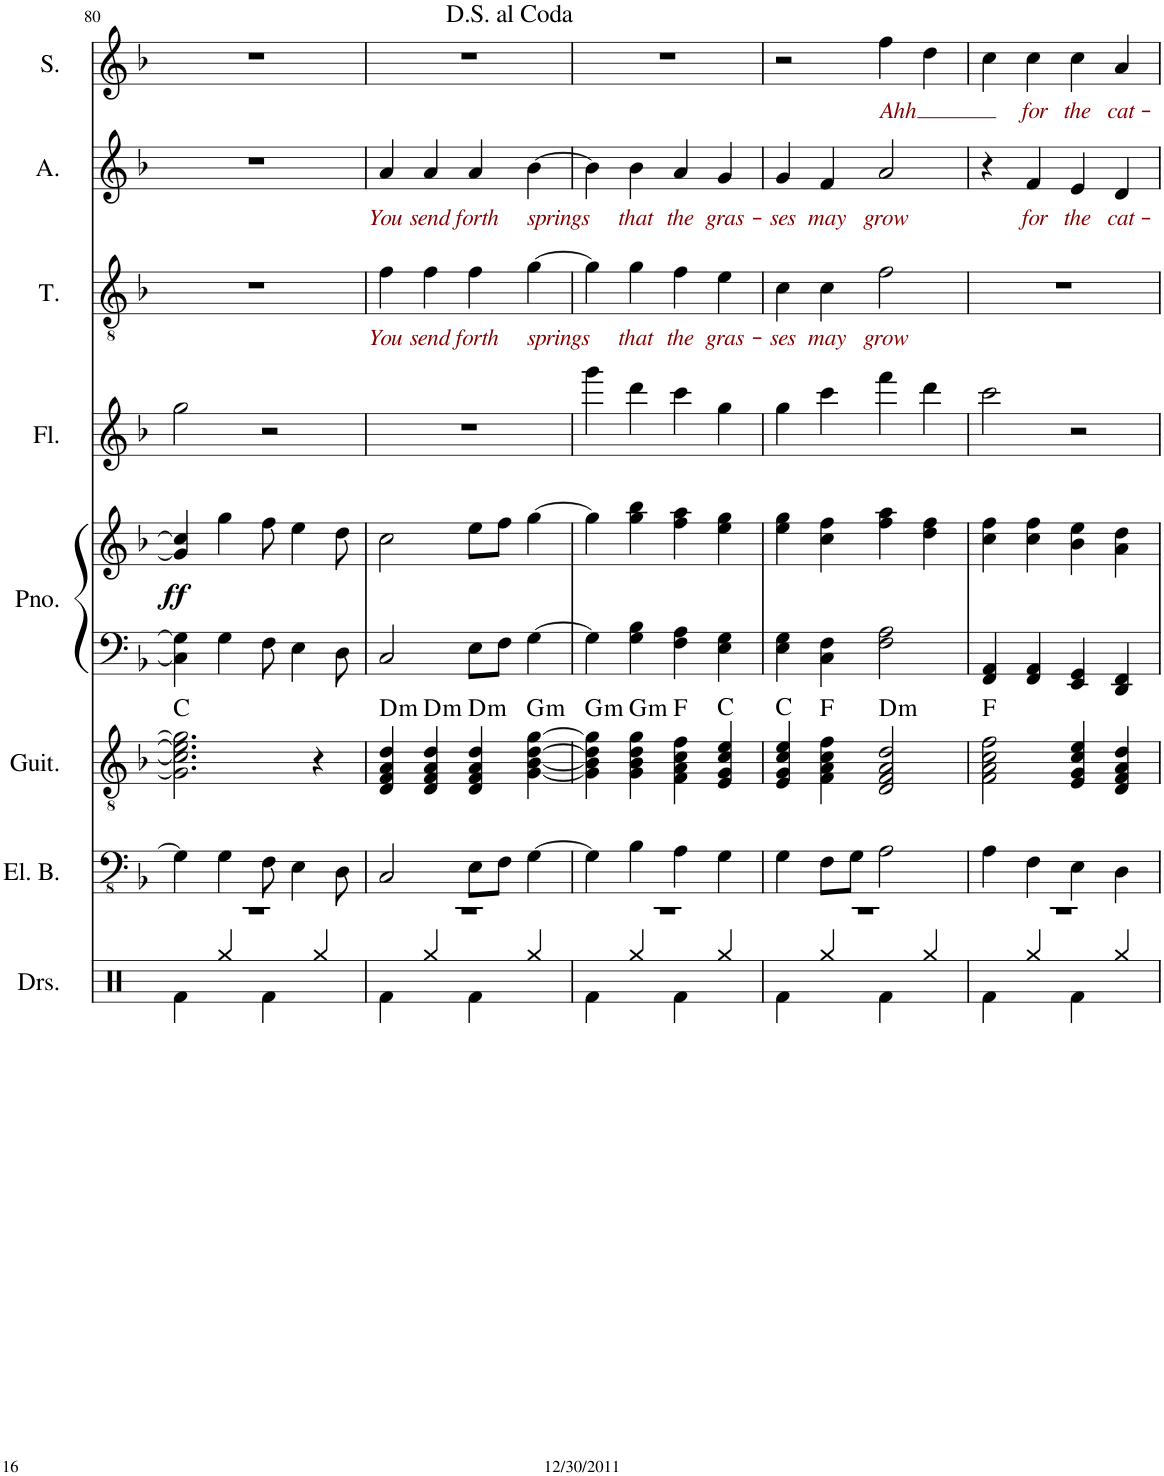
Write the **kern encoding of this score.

**kern	**kern	**harte	**kern	**kern	**dynam	**kern	**kern	**text	**kern	**text	**kern	**text
*part7	*part6	*part6	*part5	*part5	*part5	*part4	*part3	*part3	*part2	*part2	*part1	*part1
*staff8	*staff7	*	*staff6	*staff5	*staff5/6	*staff4	*staff3	*staff3	*staff2	*staff2	*staff1	*staff1
*I"Electric Bass	*I"Acoustic Guitar	*	*I"Piano	*	*	*I"Flute	*I"Tenor	*	*I"Alto	*	*I"Soprano	*
*I'El. B.	*I'Guit.	*	*I'Pno.	*	*	*I'Fl.	*I'T.	*	*I'A.	*	*I'S.	*
!!LO:PB:g=z
*clefFv4	*clefGv2	*	*clefF4	*clefG2	*	*clefG2	*clefGv2	*	*clefG2	*	*clefG2	*
*k[b-]	*k[b-]	*	*k[b-]	*k[b-]	*	*k[b-]	*k[b-]	*	*k[b-]	*	*k[b-]	*
*M4/4	*M4/4	*	*M4/4	*M4/4	*	*M4/4	*M4/4	*	*M4/4	*	*M4/4	*
=80	=80	=80	=80	=80	=80	=80	=80	=80	=80	=80	=80	=80
!	!	!	!	!	!LO:DY:b	!	!	!	!	!	!	!
4GG\]	2.G\] 2.c\] 2.e\] 2.g\]	C:maj	4C\] 4G\]	4g/] 4cc/]	ff	2gg\	1r	.	1r	.	1r	.
4GG\	.	.	4G\	4gg\	.	.	.	.	.	.	.	.
8FF\	.	.	8F\	8ff\	.	2r	.	.	.	.	.	.
4EE\	.	.	4E\	4ee\	.	.	.	.	.	.	.	.
.	4r	.	.	.	.	.	.	.	.	.	.	.
8DD\	.	.	8D\	8dd\	.	.	.	.	.	.	.	.
=81	=81	=81	=81	=81	=81	=81	=81	=81	=81	=81	=81	=81
!	!	!LO:H:kt=m	!	!	!	!	!	!LO:LY:b:color=#850000	!	!LO:LY:b:color=#850000	!	!
2CC/	4D/ 4F/ 4A/ 4d/	D:min	2C/	2cc\	.	1r	4f\	You	4a/	You	1r	.
!	!	!LO:H:kt=m	!	!	!	!	!	!LO:LY:b:color=#850000	!	!LO:LY:b:color=#850000	!	!
.	4D/ 4F/ 4A/ 4d/	D:min	.	.	.	.	4f\	send	4a/	send	.	.
!	!	!LO:H:kt=m	!	!	!	!	!	!LO:LY:b:color=#850000	!	!LO:LY:b:color=#850000	!	!
8EE\L	4D/ 4F/ 4A/ 4d/	D:min	8E\L	8ee\L	.	.	4f\	forth	4a/	forth	.	.
8FF\J	.	.	8F\J	8ff\J	.	.	.	.	.	.	.	.
!	!	!LO:H:kt=m	!	!	!	!	!	!LO:LY:b:color=#850000	!	!LO:LY:b:color=#850000	!	!
[4GG\	[4G\ [4B-\ [4d\ [4g\	G:min	[4G\	[4gg\	.	.	[4g\	springs	[4b-\	springs	.	.
=82	=82	=82	=82	=82	=82	=82	=82	=82	=82	=82	=82	=82
!	!	!LO:H:kt=m	!	!	!	!	!	!	!	!	!	!
4GG\]	4G\] 4B-\] 4d\] 4g\]	G:min	4G\]	4gg\]	.	4ggg\	4g\]	.	4b-\]	.	1r	.
!	!	!LO:H:kt=m	!	!	!	!	!	!LO:LY:b:color=#850000	!	!LO:LY:b:color=#850000	!	!
4BB-\	4G\ 4B-\ 4d\ 4g\	G:min	4G\ 4B-\	4gg\ 4bb-\	.	4ddd\	4g\	that	4b-\	that	.	.
!	!	!	!	!	!	!	!	!LO:LY:b:color=#850000	!	!LO:LY:b:color=#850000	!	!
4AA\	4F\ 4A\ 4c\ 4f\	F:maj	4F\ 4A\	4ff\ 4aa\	.	4ccc\	4f\	the	4a/	the	.	.
!	!	!	!	!	!	!	!	!LO:LY:b:color=#850000	!	!LO:LY:b:color=#850000	!	!
4GG\	4E/ 4G/ 4c/ 4e/	C:maj	4E\ 4G\	4ee\ 4gg\	.	4gg\	4e\	gras-	4g/	gras-	.	.
=83	=83	=83	=83	=83	=83	=83	=83	=83	=83	=83	=83	=83
!	!	!	!	!	!	!	!	!LO:LY:b:color=#850000	!	!LO:LY:b:color=#850000	!	!
4GG\	4E/ 4G/ 4c/ 4e/	C:maj	4E\ 4G\	4ee\ 4gg\	.	4gg\	4c\	-ses	4g/	-ses	2r	.
!	!	!	!	!	!	!	!	!LO:LY:b:color=#850000	!	!LO:LY:b:color=#850000	!	!
8FF\L	4F\ 4A\ 4c\ 4f\	F:maj	4C\ 4F\	4cc\ 4ff\	.	4ccc\	4c\	may	4f/	may	.	.
8GG\J	.	.	.	.	.	.	.	.	.	.	.	.
!	!	!LO:H:kt=m	!	!	!	!	!	!LO:LY:b:color=#850000	!	!LO:LY:b:color=#850000	!	!LO:LY:b:color=#850000
2AA\	2D/ 2F/ 2A/ 2d/	D:min	2F\ 2A\	4ff\ 4aa\	.	4fff\	2f\	grow	2a/	grow	4ff\	Ahh
.	.	.	.	4dd\ 4ff\	.	4ddd\	.	.	.	.	4dd\	.
=84	=84	=84	=84	=84	=84	=84	=84	=84	=84	=84	=84	=84
4AA\	2F\ 2A\ 2c\ 2f\	F:maj	4FF/ 4AA/	4cc\ 4ff\	.	2ccc\	1r	.	4r	.	4cc\	.
!	!	!	!	!	!	!	!	!	!	!LO:LY:b:color=#850000	!	!LO:LY:b:color=#850000
4FF\	.	.	4FF/ 4AA/	4cc\ 4ff\	.	.	.	.	4f/	for	4cc\	for
!	!	!	!	!	!	!	!	!	!	!LO:LY:b:color=#850000	!	!LO:LY:b:color=#850000
4EE\	4E/ 4G/ 4c/ 4e/	.	4EE/ 4GG/	4b-\ 4ee\	.	2r	.	.	4e/	the	4cc\	the
!	!	!	!	!	!	!	!	!	!	!LO:LY:b:color=#850000	!	!LO:LY:b:color=#850000
4DD\	4D/ 4F/ 4A/ 4d/	.	4DD/ 4FF/	4a\ 4dd\	.	.	.	.	4d/	cat-	4a/	cat-
=	=	=	=	=	=	=	=	=	=	=	=	=
*-	*-	*-	*-	*-	*-	*-	*-	*-	*-	*-	*-	*-
